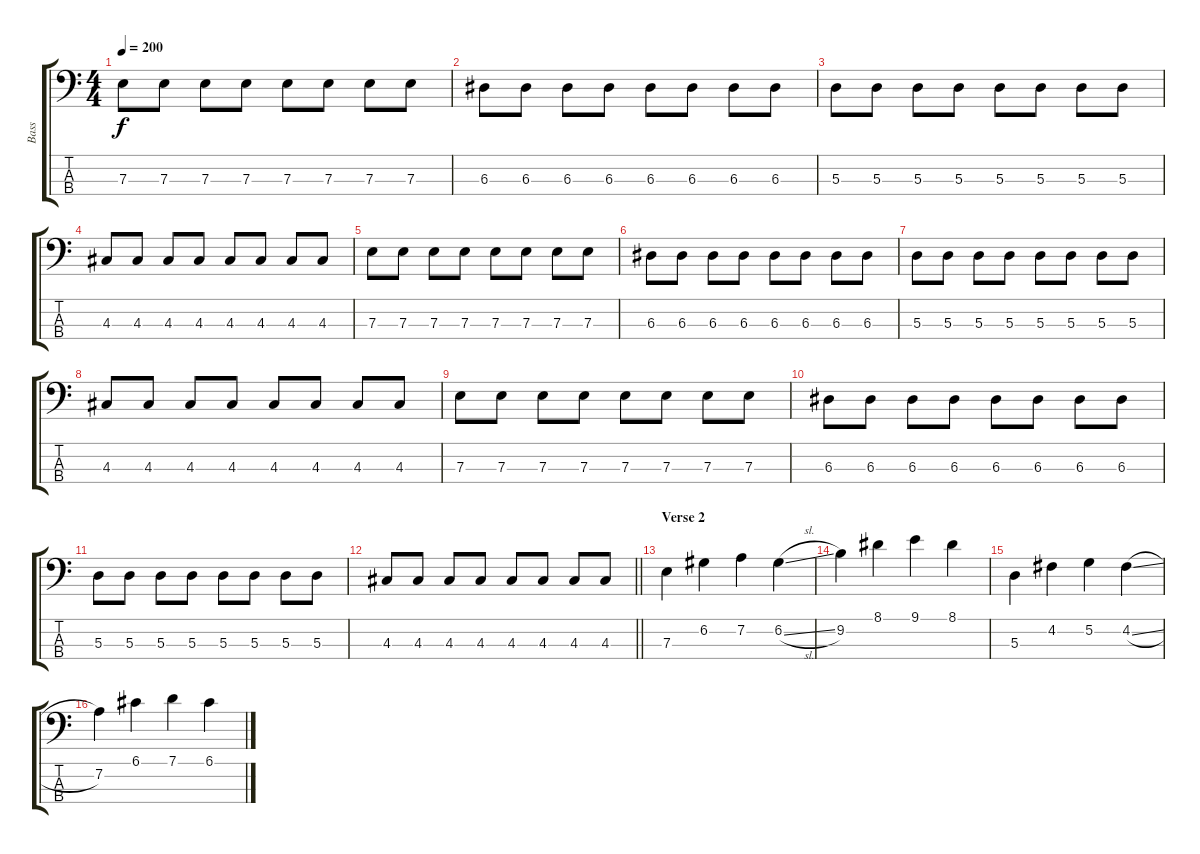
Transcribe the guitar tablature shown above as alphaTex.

\track ("Bass" "Bass") {instrument electricbassfinger}
\staff {score tabs}
\tuning (G2 D2 A1 E1) {hide}
\ts (4 4)
\tempo 200
\clef f4
\ks c
7.3.8{dy f} 7.3.8 7.3.8 7.3.8 7.3.8 7.3.8 7.3.8 7.3.8 |
6.3.8 6.3.8 6.3.8 6.3.8 6.3.8 6.3.8 6.3.8 6.3.8 |
5.3.8 5.3.8 5.3.8 5.3.8 5.3.8 5.3.8 5.3.8 5.3.8 |
4.3.8 4.3.8 4.3.8 4.3.8 4.3.8 4.3.8 4.3.8 4.3.8 |
7.3.8 7.3.8 7.3.8 7.3.8 7.3.8 7.3.8 7.3.8 7.3.8 |
6.3.8 6.3.8 6.3.8 6.3.8 6.3.8 6.3.8 6.3.8 6.3.8 |
5.3.8 5.3.8 5.3.8 5.3.8 5.3.8 5.3.8 5.3.8 5.3.8 |
4.3.8 4.3.8 4.3.8 4.3.8 4.3.8 4.3.8 4.3.8 4.3.8 |
7.3.8 7.3.8 7.3.8 7.3.8 7.3.8 7.3.8 7.3.8 7.3.8 |
6.3.8 6.3.8 6.3.8 6.3.8 6.3.8 6.3.8 6.3.8 6.3.8 |
5.3.8 5.3.8 5.3.8 5.3.8 5.3.8 5.3.8 5.3.8 5.3.8 |
\barLineRight lightlight
4.3.8 4.3.8 4.3.8 4.3.8 4.3.8 4.3.8 4.3.8 4.3.8 |
\section ("" "Verse 2")
7.3.4 6.2.4 7.2.4 6.2{sl}.4 |
9.2.4 8.1.4 9.1.4 8.1.4 |
5.3.4 4.2.4 5.2.4 4.2{sl}.4 |
7.2.4 6.1.4 7.1.4 6.1.4
